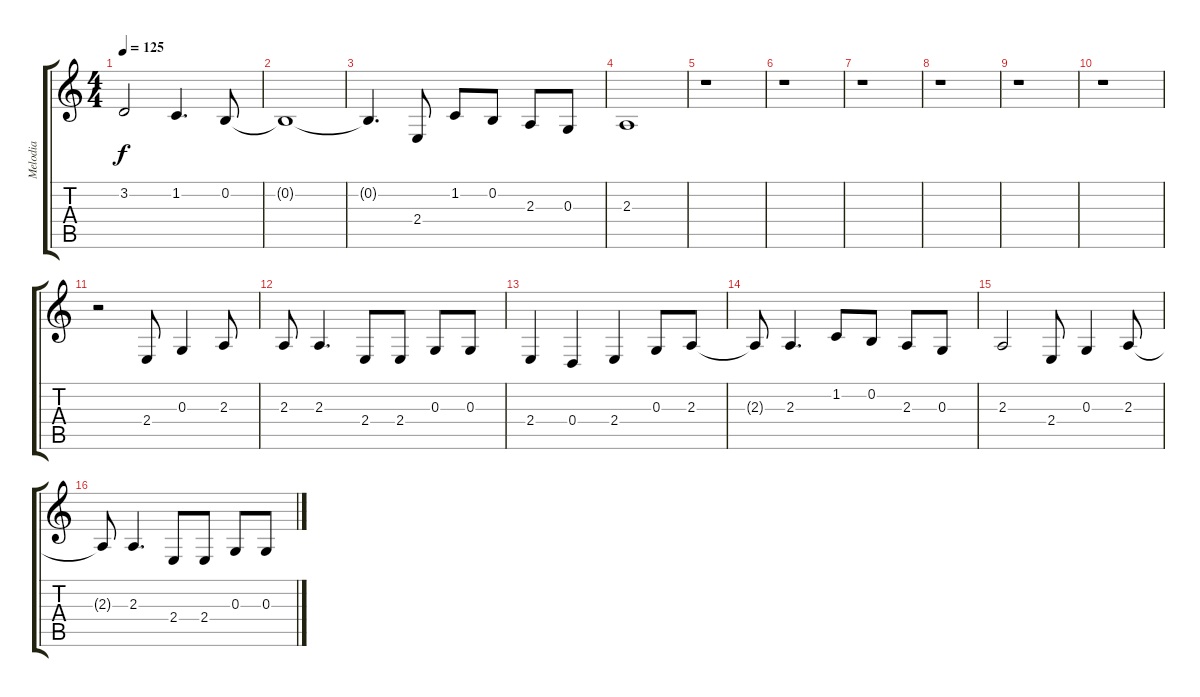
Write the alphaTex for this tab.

\track ("Melodia" "Melodia") {instrument voiceoohs}
\staff {score tabs}
\tuning (E4 B3 G3 D3 A2 E2) {hide}
\ts (4 4)
\tempo 125
\clef g2
\ks c
3.2.2{dy f} 1.2.4{d} 0.2.8 |
0.2{t}.1 |
0.2{t}.4{d} 2.4.8 1.2.8 0.2.8 2.3.8 0.3.8 |
2.3.1 |
r.1 |
r.1 |
r.1 |
r.1 |
r.1 |
r.1 |
r.2 2.4.8 0.3.4 2.3.8 |
2.3.8 2.3.4{d} 2.4.8 2.4.8 0.3.8 0.3.8 |
2.4.4 0.4.4 2.4.4 0.3.8 2.3.8 |
2.3{t}.8 2.3.4{d} 1.2.8 0.2.8 2.3.8 0.3.8 |
2.3.2 2.4.8 0.3.4 2.3.8 |
2.3{t}.8 2.3.4{d} 2.4.8 2.4.8 0.3.8 0.3.8
